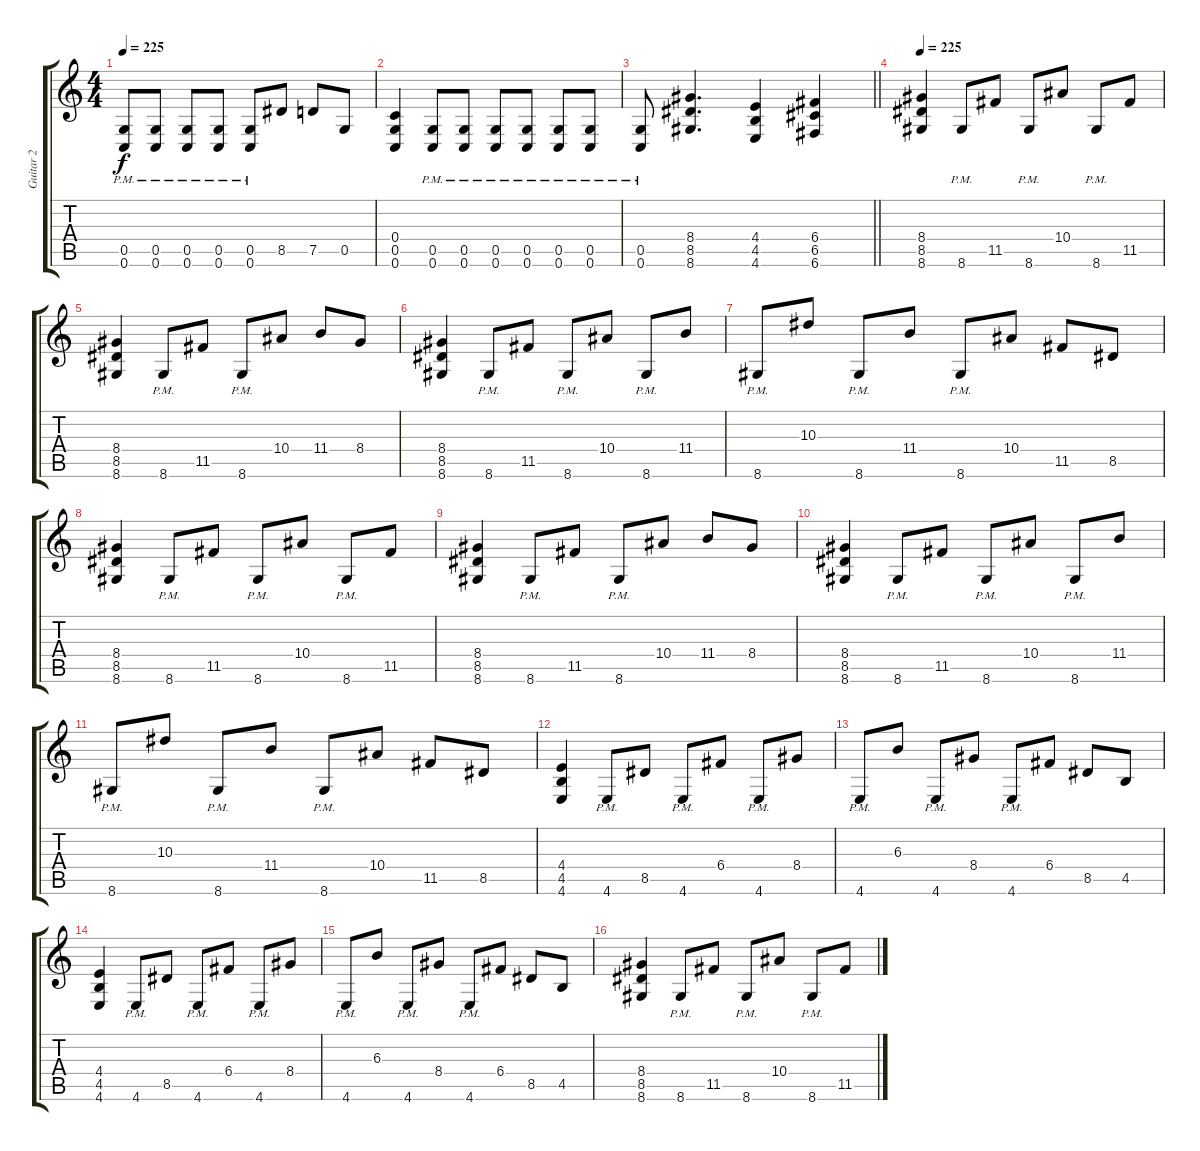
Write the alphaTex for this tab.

\track ("Guitar 2" "Guitar 2") {instrument distortionguitar}
\staff {score tabs}
\tuning (D4 A3 F3 C3 G2 C2) {hide}
\ts (4 4)
\tempo 225
\clef g2
\ks c
(0.5{pm} 0.6{pm}).8{dy f} (0.5{pm} 0.6{pm}).8 (0.5{pm} 0.6{pm}).8 (0.5{pm} 0.6{pm}).8 (0.5{pm} 0.6{pm}).8 8.5.8 7.5.8 0.5.8 |
(0.4 0.5 0.6).4 (0.5{pm} 0.6{pm}).8 (0.5{pm} 0.6{pm}).8 (0.5{pm} 0.6{pm}).8 (0.5{pm} 0.6{pm}).8 (0.5{pm} 0.6{pm}).8 (0.5{pm} 0.6{pm}).8 |
\barLineRight lightlight
(0.5{pm} 0.6{pm}).8 (8.4 8.5 8.6).4{d} (4.4 4.5 4.6).4 (6.4 6.5 6.6).4 |
\tempo 210
\tempo 225
(8.4 8.5 8.6).4 8.6{pm}.8 11.5.8 8.6{pm}.8 10.4.8 8.6{pm}.8 11.5.8 |
(8.4 8.5 8.6).4 8.6{pm}.8 11.5.8 8.6{pm}.8 10.4.8 11.4.8 8.4.8 |
(8.4 8.5 8.6).4 8.6{pm}.8 11.5.8 8.6{pm}.8 10.4.8 8.6{pm}.8 11.4.8 |
8.6{pm}.8 10.3.8 8.6{pm}.8 11.4.8 8.6{pm}.8 10.4.8 11.5.8 8.5.8 |
(8.4 8.5 8.6).4 8.6{pm}.8 11.5.8 8.6{pm}.8 10.4.8 8.6{pm}.8 11.5.8 |
(8.4 8.5 8.6).4 8.6{pm}.8 11.5.8 8.6{pm}.8 10.4.8 11.4.8 8.4.8 |
(8.4 8.5 8.6).4 8.6{pm}.8 11.5.8 8.6{pm}.8 10.4.8 8.6{pm}.8 11.4.8 |
8.6{pm}.8 10.3.8 8.6{pm}.8 11.4.8 8.6{pm}.8 10.4.8 11.5.8 8.5.8 |
(4.4 4.5 4.6).4 4.6{pm}.8 8.5.8 4.6{pm}.8 6.4.8 4.6{pm}.8 8.4.8 |
4.6{pm}.8 6.3.8 4.6{pm}.8 8.4.8 4.6{pm}.8 6.4.8 8.5.8 4.5.8 |
(4.4 4.5 4.6).4 4.6{pm}.8 8.5.8 4.6{pm}.8 6.4.8 4.6{pm}.8 8.4.8 |
4.6{pm}.8 6.3.8 4.6{pm}.8 8.4.8 4.6{pm}.8 6.4.8 8.5.8 4.5.8 |
(8.4 8.5 8.6).4 8.6{pm}.8 11.5.8 8.6{pm}.8 10.4.8 8.6{pm}.8 11.5.8
